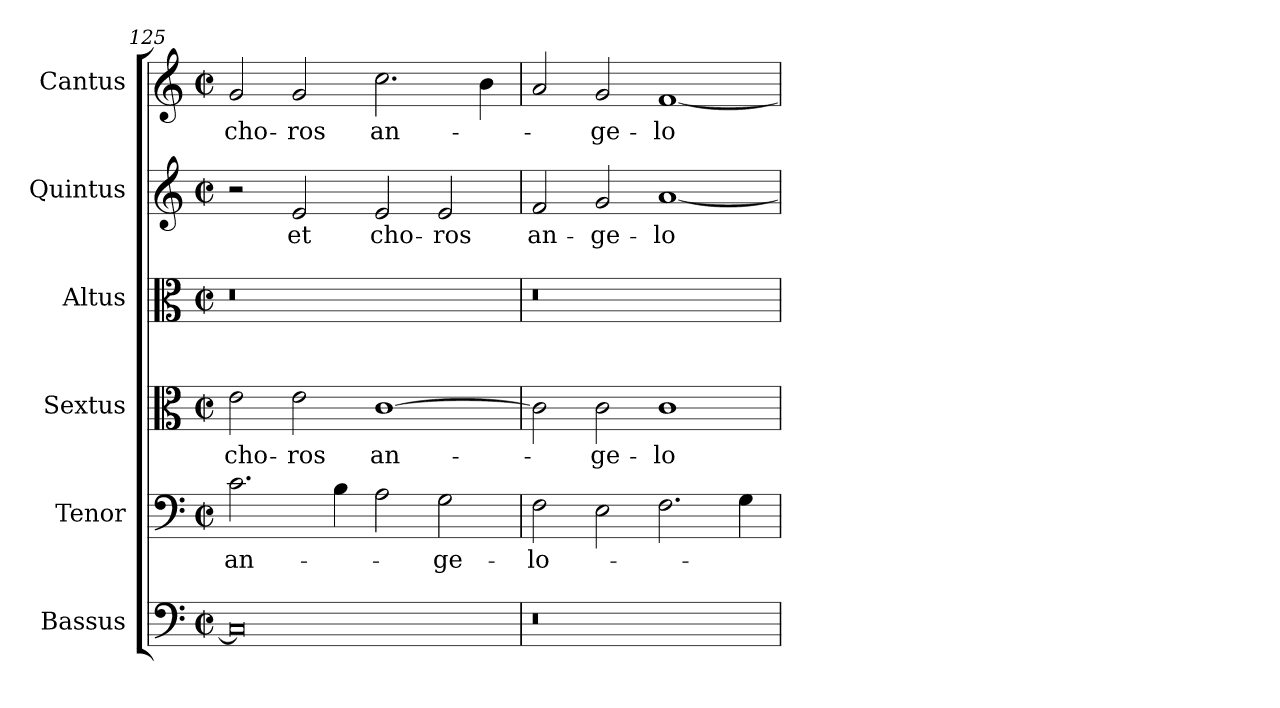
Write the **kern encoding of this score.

**kern	**kern	**text	**kern	**text	**kern	**kern	**text	**kern	**text
*part6	*part5	*part5	*part4	*part4	*part3	*part2	*part2	*part1	*part1
*staff6	*staff5	*staff5	*staff4	*staff4	*staff3	*staff2	*staff2	*staff1	*staff1
*I"Bassus	*I"Tenor	*	*I"Sextus	*	*I"Altus	*I"Quintus	*	*I"Cantus	*
*I'Bassus	*I'Tenor	*	*I'Sextus	*	*I'Altus	*I'Quintus	*	*I'Cantus	*
*clefF4	*clefF4	*	*clefC3	*	*clefC3	*clefG2	*	*clefG2	*
*M2/2	*M2/2	*	*M2/2	*	*M2/2	*M2/2	*	*M2/2	*
*met(c|)	*met(c|)	*	*met(c|)	*	*met(c|)	*met(c|)	*	*met(c|)	*
=125	=125	=125	=125	=125	=125	=125	=125	=125	=125
!	!	!LO:LY:b:cj	!	!LO:LY:b:cj	!	!	!	!	!LO:LY:b:cj
0C]	2.c\	an-	2e\	cho-	0r	2r	.	2g/	cho-
!	!	!	!	!LO:LY:b:cj	!	!	!LO:LY:b:cj	!	!LO:LY:b:cj
.	.	.	2e\	-ros	.	2e/	et	2g/	-ros
.	4B\	.	.	.	.	.	.	.	.
!	!	!	!	!LO:LY:b:cj	!	!	!LO:LY:b:cj	!	!LO:LY:b:cj
.	2A\	.	[>1c	an-	.	2e/	cho-	2.cc\	an-
!	!	!LO:LY:b:cj	!	!	!	!	!LO:LY:b:cj	!	!
.	2G\	-ge-	.	.	.	2e/	-ros	.	.
.	.	.	.	.	.	.	.	4b\	.
=126	=126	=126	=126	=126	=126	=126	=126	=126	=126
!	!	!LO:LY:b:cj	!	!	!	!	!LO:LY:b:cj	!	!
0r	2F\	-lo-	2c\]	.	0r	2f/	an-	2a/	.
!	!	!	!	!LO:LY:b:cj	!	!	!LO:LY:b:cj	!	!LO:LY:b:cj
.	2E\	.	2c\	-ge-	.	2g/	-ge-	2g/	-ge-
!	!	!	!	!LO:LY:b:cj	!	!	!LO:LY:b:cj	!	!LO:LY:b:cj
.	2.F\	.	1c	-lo-	.	[>1a	-lo-	[>1f	-lo-
.	4G\	.	.	.	.	.	.	.	.
=	=	=	=	=	=	=	=	=	=
*-	*-	*-	*-	*-	*-	*-	*-	*-	*-
